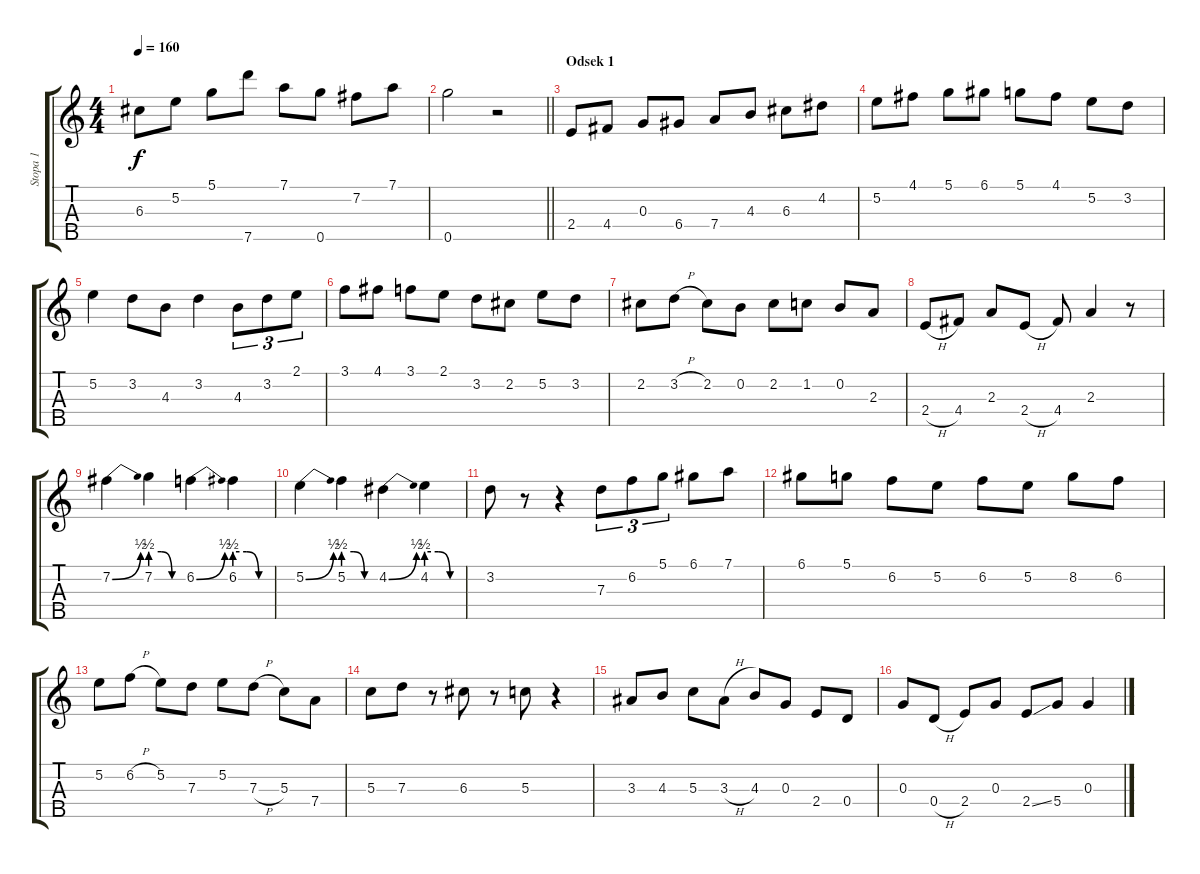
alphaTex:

\track ("Stopa 1" "Stopa 1") {instrument acousticguitarnylon}
\staff {score tabs}
\tuning (D4 B3 G3 D3 G4) {hide}
\ts (4 4)
\tempo 160
\clef g2
\ks c
6.3.8{dy f} 5.2.8 5.1.8 7.5.8 7.1.8 0.5.8 7.2.8 7.1.8 |
\barLineRight lightlight
0.5.2 r.2 |
\section ("" "Odsek 1")
2.4.8 4.4.8 0.3.8 6.4.8 7.4.8 4.3.8 6.3.8 4.2.8 |
5.2.8 4.1.8 5.1.8 6.1.8 5.1.8 4.1.8 5.2.8 3.2.8 |
5.2.4 3.2.8 4.3.8 3.2.4 4.3.8{tu (3 2)} 3.2.8{tu (3 2)} 2.1.8{tu (3 2)} |
3.1.8 4.1.8 3.1.8 2.1.8 3.2.8 2.2.8 5.2.8 3.2.8 |
2.2.8 3.2{h}.8 2.2.8 0.2.8 2.2.8 1.2.8 0.2.8 2.3.8 |
2.4{h}.8 4.4.8 2.3.8 2.4{h}.8 4.4.8 2.3.4 r.8 |
7.2{be (bend 0 0 60 2)}.4 7.2{be (custom 0 2 20 2 40 0 60 0)}.4 6.2{be (bend 0 0 60 2)}.4 6.2{be (custom 0 2 20 2 40 0 60 0)}.4 |
5.2{be (bend 0 0 60 2)}.4 5.2{be (custom 0 2 20 2 40 0 60 0)}.4 4.2{be (bend 0 0 60 2)}.4 4.2{be (custom 0 2 20 2 40 0 60 0)}.4 |
3.2.8 r.8 r.4 7.3.8{tu (3 2)} 6.2.8{tu (3 2)} 5.1.8{tu (3 2)} 6.1.8 7.1.8 |
6.1.8 5.1.8 6.2.8 5.2.8 6.2.8 5.2.8 8.2.8 6.2.8 |
5.2.8 6.2{h}.8 5.2.8 7.3.8 5.2.8 7.3{h}.8 5.3.8 7.4.8 |
5.3.8 7.3.8 r.8 6.3.8 r.8 5.3.8 r.4 |
3.3.8 4.3.8 5.3.8 3.3{h}.8 4.3.8 0.3.8 2.4.8 0.4.8 |
0.3.8 0.4{h}.8 2.4.8 0.3.8 2.4{ss}.8 5.4.8 0.3.4
